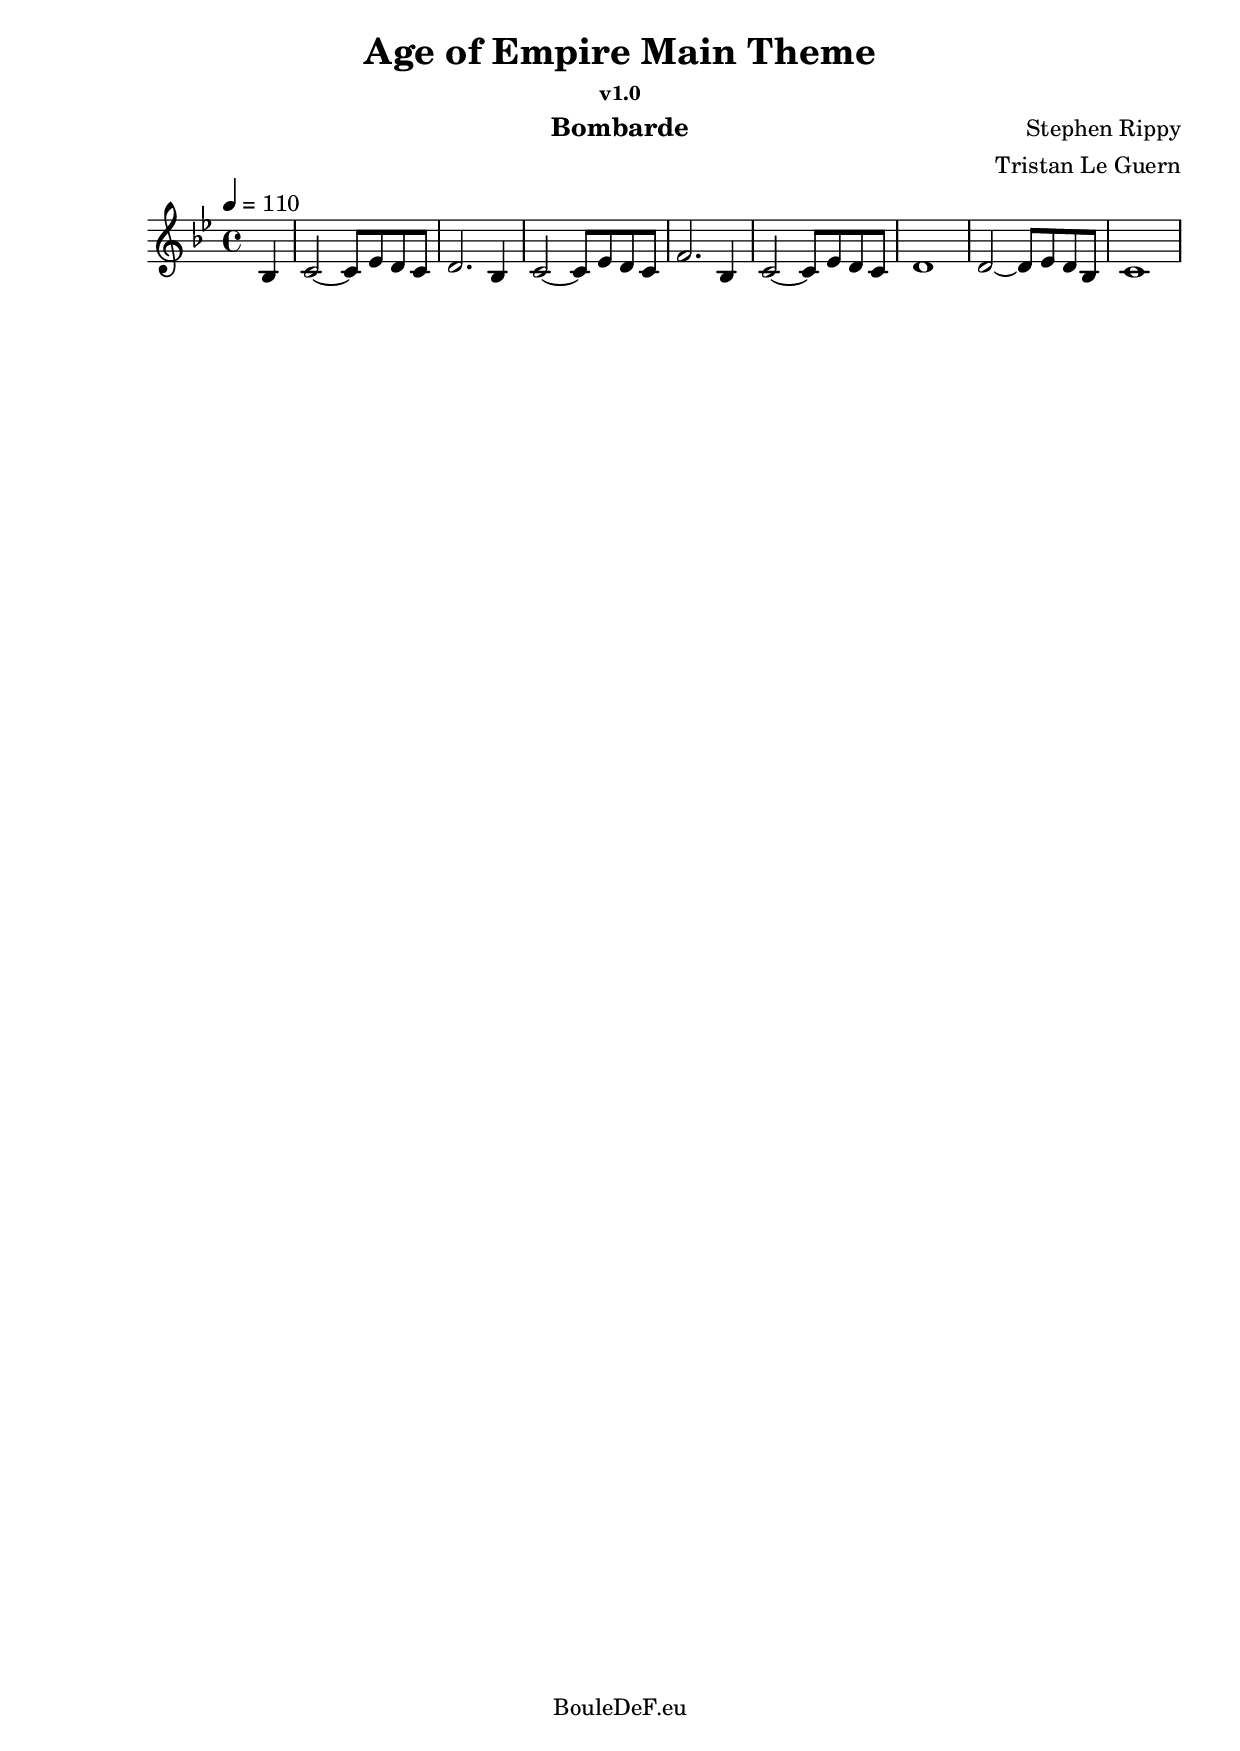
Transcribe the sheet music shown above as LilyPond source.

\version "2.14.2"
\include "italiano.ly"

\header {
	title = "Age of Empire Main Theme"
	subsubtitle = "v1.0"
	composer = "Stephen Rippy"
	arranger = "Tristan Le Guern"
	instrument = "Bombarde"
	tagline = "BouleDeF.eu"
}

\score {
	\new Staff \relative si {
		\clef "treble"
		\key sib \major
		\time 4/4
		\tempo 4 = 110

		\partial 4 sib
		| do2~ do8 mib re do
		| re2. sib4
		| do2~ do8 mib re do
		| fa2. sib,4
		| do2~ do8 mib re do
		| re1
		| re2~ re8 mib8 re sib
		| do1
	}
}
